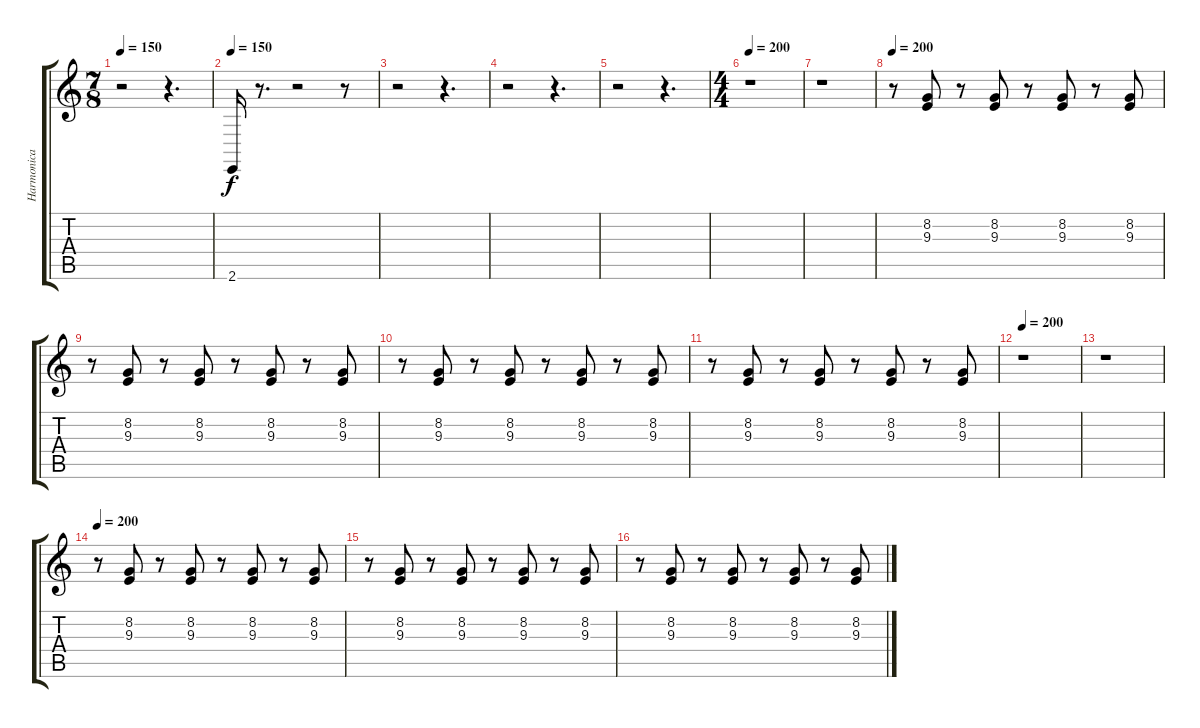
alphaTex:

\track ("Harmonica" "Harmonica") {instrument harmonica}
\staff {score tabs}
\tuning (E4 B3 G3 D3 A2 D2) {hide}
\ts (7 8)
\tempo 150
\clef g2
\ks c
r.2{dy f} r.4{d} |
\tempo 150
2.6.16 r.8{d} r.2 r.8 |
r.2 r.4{d} |
r.2 r.4{d} |
r.2 r.4{d} |
\ts (4 4)
\tempo 200
r.1 |
r.1 |
\tempo 200
r.8 (8.2 9.3).8 r.8 (8.2 9.3).8 r.8 (8.2 9.3).8 r.8 (8.2 9.3).8 |
r.8 (8.2 9.3).8 r.8 (8.2 9.3).8 r.8 (8.2 9.3).8 r.8 (8.2 9.3).8 |
r.8 (8.2 9.3).8 r.8 (8.2 9.3).8 r.8 (8.2 9.3).8 r.8 (8.2 9.3).8 |
r.8 (8.2 9.3).8 r.8 (8.2 9.3).8 r.8 (8.2 9.3).8 r.8 (8.2 9.3).8 |
\tempo 200
r.1 |
r.1 |
\tempo 200
r.8 (8.2 9.3).8 r.8 (8.2 9.3).8 r.8 (8.2 9.3).8 r.8 (8.2 9.3).8 |
r.8 (8.2 9.3).8 r.8 (8.2 9.3).8 r.8 (8.2 9.3).8 r.8 (8.2 9.3).8 |
r.8 (8.2 9.3).8 r.8 (8.2 9.3).8 r.8 (8.2 9.3).8 r.8 (8.2 9.3).8
